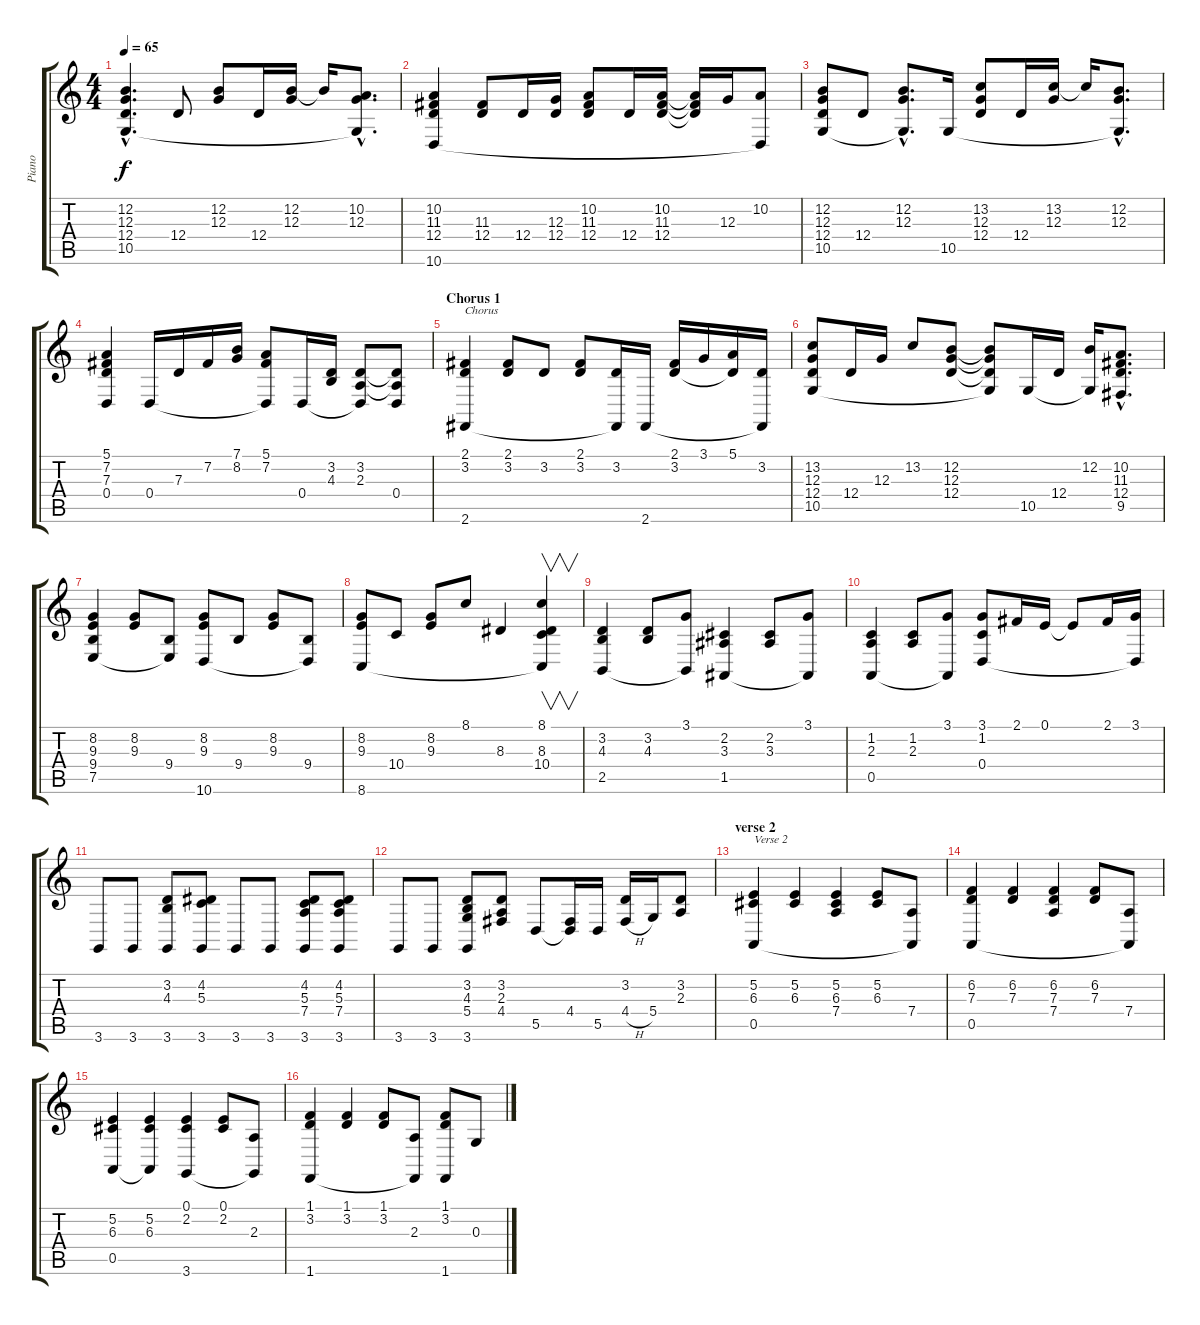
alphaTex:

\track ("Piano" "Piano") {instrument acousticgrandpiano}
\staff {score tabs}
\tuning (E4 B3 G3 D3 A2 E2) {hide}
\ts (4 4)
\tempo 65
\clef g2
\ks c
(12.2{hac} 12.3{hac} 12.4{hac} 10.5{hac}).4{d dy f} 12.4.8 (12.2 12.3).8 12.4.16 (12.2 12.3).16 12.2{t}.16 (10.2{hac} 12.3{hac} 10.5{hac t}).8{d} |
(10.2 11.3 12.4 10.6).4 (11.3 12.4).8 12.4.16 (12.3 12.4).16 (10.2 11.3 12.4).8 12.4.16 (10.2 11.3 12.4).16 (10.2{t} 11.3{t} 12.4{t}).16 12.3.16 (10.2 10.6{t}).8 |
(12.2 12.3 12.4 10.5).8 12.4.8 (12.2{hac} 12.3{hac} 10.5{hac t}).8{d} 10.5.16 (13.2 12.3 12.4).8 12.4.16 (13.2 12.3).16 13.2{t}.16 (12.2{hac} 12.3{hac} 10.5{hac t}).8{d} |
(5.1 7.2 7.3 0.4).4 0.4.16 7.3.16 7.2.16 (7.1 8.2).16 (5.1 7.2 0.4{t}).8 0.4.16 (3.2 4.3).16 (3.2 2.3 0.4{t}).8 (3.2{t} 2.3{t} 0.4).8 |
\section ("" "Chorus 1")
(2.1 3.2 2.6).4{txt "Chorus"} (2.1 3.2).8 3.2.8 (2.1 3.2).8 (3.2 2.6{t}).16 2.6.16 (2.1 3.2).16 3.1.16 (5.1 3.2{t}).16 (3.2 2.6{t}).16 |
(13.2 12.3 12.4 10.5).8 12.4.16 12.3.16 13.2.8 (12.2 12.3 12.4).8 (12.2{t} 12.3{t} 12.4{t} 10.5{t}).8 10.5.16 12.4.16 (12.2 10.5{t}).16 (10.2{hac} 11.3{hac} 12.4{hac} 9.5{hac}).8{d} |
(8.2 9.3 9.4 7.5).4 (8.2 9.3).8 (9.4 7.5{t}).8 (8.2 9.3 10.6).8 9.4.8 (8.2 9.3).8 (9.4 10.6{t}).8 |
(8.2 9.3 8.6).8 10.4.8 (8.2 9.3).8 8.1.8 8.3.4 (8.1 8.3 10.4 8.6{t}).4{v} |
(3.2 4.3 2.5).4 (3.2 4.3).8 (3.1 2.5{t}).8 (2.2 3.3 1.5).4 (2.2 3.3).8 (3.1 1.5{t}).8 |
(1.2 2.3 0.5).4 (1.2 2.3).8 (3.1 0.5{t}).8 (3.1 1.2 0.4).8 2.1.16 0.1.16 0.1{t}.8 2.1.16 (3.1 0.4{t}).16 |
3.6.8 3.6.8 (3.2 4.3 3.6).8 (4.2 5.3 3.6).8 3.6.8 3.6.8 (4.2 5.3 7.4 3.6).8 (4.2 5.3 7.4 3.6).8 |
3.6.8 3.6.8 (3.2 4.3 5.4 3.6).8 (3.2 2.3 4.4).8 5.5.8 (4.4 5.5{t}).16 5.5.16 (3.2 4.4{h}).16 5.4.16 (3.2 2.3).8 |
\section ("" "verse 2")
(5.2 6.3 0.5).4{txt "Verse 2"} (5.2 6.3).4 (5.2 6.3 7.4).4 (5.2 6.3).8 (7.4 0.5{t}).8 |
(6.2 7.3 0.5).4 (6.2 7.3).4 (6.2 7.3 7.4).4 (6.2 7.3).8 (7.4 0.5{t}).8 |
(5.2 6.3 0.5).4 (5.2 6.3 0.5{t}).4 (0.1 2.2 3.6).4 (0.1 2.2).8 (2.3 3.6{t}).8 |
(1.1 3.2 1.6).4 (1.1 3.2).4 (1.1 3.2).8 (2.3 1.6{t}).8 (1.1 3.2 1.6).8 0.3.8
